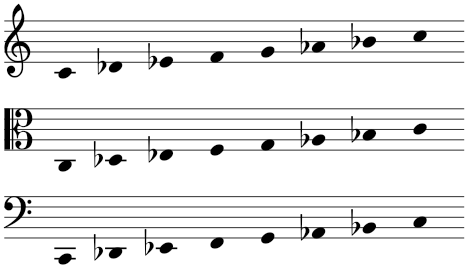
**kern	**kern	**kern
*part1	*part1	*part1
*staff3	*staff2	*staff1
*I"Piano	*	*
*I'Pno.	*	*
!!LO:PB:g=z
*clefF4	*clefC3	*clefG2
*k[]	*k[]	*k[]
*M4/2	*M4/2	*M4/2
=4	=4	=4
4CC	4C	4c
4DD-X	4D-X	4d-X
4EE-X	4E-X	4e-X
4FF	4F	4f
4GG	4G	4g
4AA-X	4A-X	4a-X
4BB-X	4B-X	4b-X
4C	4c	4cc
=-	=-	=-
*-	*-	*-
